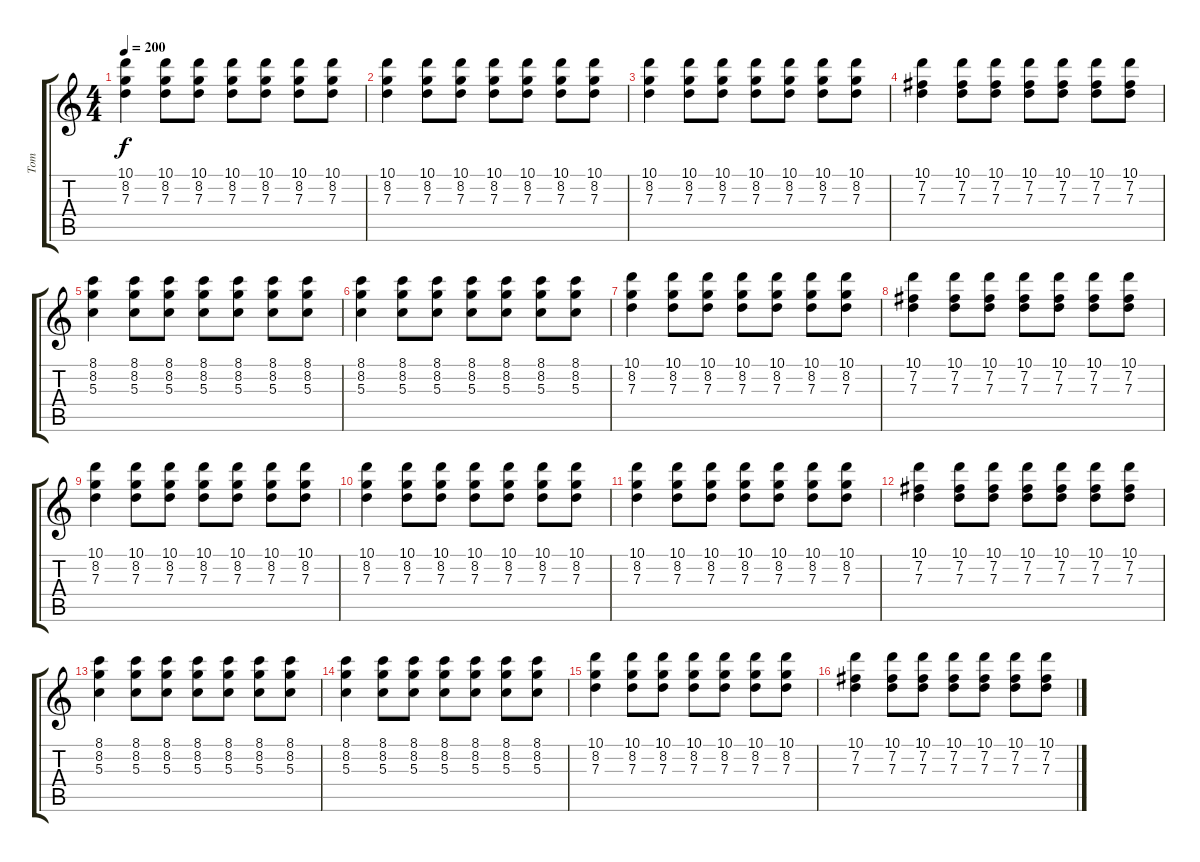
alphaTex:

\track ("Tom" "Tom") {instrument overdrivenguitar}
\staff {score tabs}
\tuning (E4 B3 G3 D3 A2 E2) {hide}
\ts (4 4)
\tempo 200
\clef g2
\ks c
(10.1 8.2 7.3).4{dy f instrument overdrivenguitar} (10.1 8.2 7.3).8 (10.1 8.2 7.3).8 (10.1 8.2 7.3).8 (10.1 8.2 7.3).8 (10.1 8.2 7.3).8 (10.1 8.2 7.3).8 |
(10.1 8.2 7.3).4 (10.1 8.2 7.3).8 (10.1 8.2 7.3).8 (10.1 8.2 7.3).8 (10.1 8.2 7.3).8 (10.1 8.2 7.3).8 (10.1 8.2 7.3).8 |
(10.1 8.2 7.3).4 (10.1 8.2 7.3).8 (10.1 8.2 7.3).8 (10.1 8.2 7.3).8 (10.1 8.2 7.3).8 (10.1 8.2 7.3).8 (10.1 8.2 7.3).8 |
(10.1 7.2 7.3).4 (10.1 7.2 7.3).8 (10.1 7.2 7.3).8 (10.1 7.2 7.3).8 (10.1 7.2 7.3).8 (10.1 7.2 7.3).8 (10.1 7.2 7.3).8 |
(8.1 8.2 5.3).4 (8.1 8.2 5.3).8 (8.1 8.2 5.3).8 (8.1 8.2 5.3).8 (8.1 8.2 5.3).8 (8.1 8.2 5.3).8 (8.1 8.2 5.3).8 |
(8.1 8.2 5.3).4 (8.1 8.2 5.3).8 (8.1 8.2 5.3).8 (8.1 8.2 5.3).8 (8.1 8.2 5.3).8 (8.1 8.2 5.3).8 (8.1 8.2 5.3).8 |
(10.1 8.2 7.3).4 (10.1 8.2 7.3).8 (10.1 8.2 7.3).8 (10.1 8.2 7.3).8 (10.1 8.2 7.3).8 (10.1 8.2 7.3).8 (10.1 8.2 7.3).8 |
(10.1 7.2 7.3).4 (10.1 7.2 7.3).8 (10.1 7.2 7.3).8 (10.1 7.2 7.3).8 (10.1 7.2 7.3).8 (10.1 7.2 7.3).8 (10.1 7.2 7.3).8 |
(10.1 8.2 7.3).4 (10.1 8.2 7.3).8 (10.1 8.2 7.3).8 (10.1 8.2 7.3).8 (10.1 8.2 7.3).8 (10.1 8.2 7.3).8 (10.1 8.2 7.3).8 |
(10.1 8.2 7.3).4 (10.1 8.2 7.3).8 (10.1 8.2 7.3).8 (10.1 8.2 7.3).8 (10.1 8.2 7.3).8 (10.1 8.2 7.3).8 (10.1 8.2 7.3).8 |
(10.1 8.2 7.3).4 (10.1 8.2 7.3).8 (10.1 8.2 7.3).8 (10.1 8.2 7.3).8 (10.1 8.2 7.3).8 (10.1 8.2 7.3).8 (10.1 8.2 7.3).8 |
(10.1 7.2 7.3).4 (10.1 7.2 7.3).8 (10.1 7.2 7.3).8 (10.1 7.2 7.3).8 (10.1 7.2 7.3).8 (10.1 7.2 7.3).8 (10.1 7.2 7.3).8 |
(8.1 8.2 5.3).4 (8.1 8.2 5.3).8 (8.1 8.2 5.3).8 (8.1 8.2 5.3).8 (8.1 8.2 5.3).8 (8.1 8.2 5.3).8 (8.1 8.2 5.3).8 |
(8.1 8.2 5.3).4 (8.1 8.2 5.3).8 (8.1 8.2 5.3).8 (8.1 8.2 5.3).8 (8.1 8.2 5.3).8 (8.1 8.2 5.3).8 (8.1 8.2 5.3).8 |
(10.1 8.2 7.3).4 (10.1 8.2 7.3).8 (10.1 8.2 7.3).8 (10.1 8.2 7.3).8 (10.1 8.2 7.3).8 (10.1 8.2 7.3).8 (10.1 8.2 7.3).8 |
(10.1 7.2 7.3).4 (10.1 7.2 7.3).8 (10.1 7.2 7.3).8 (10.1 7.2 7.3).8 (10.1 7.2 7.3).8 (10.1 7.2 7.3).8 (10.1 7.2 7.3).8
